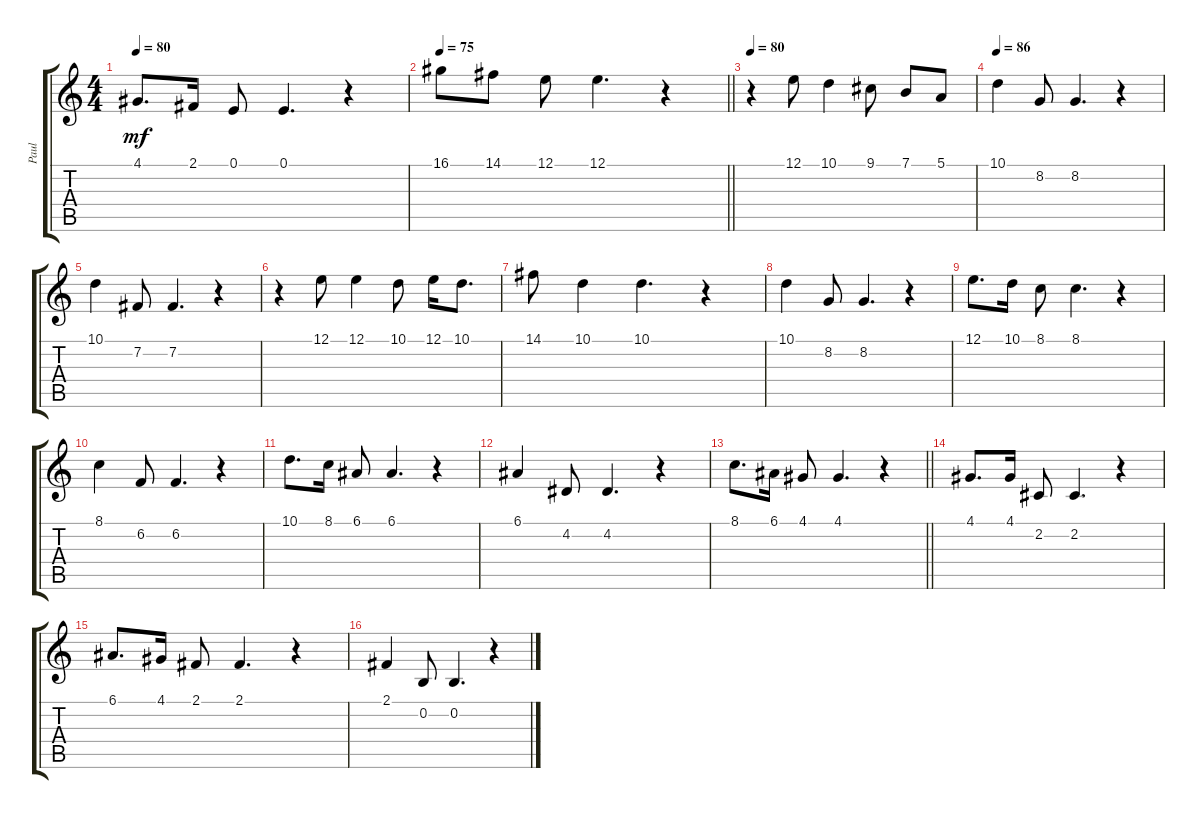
\track ("Paul" "Paul") {instrument baritonesax}
\staff {score tabs}
\tuning (E4 B3 G3 D3 A2 E2) {hide}
\ts (4 4)
\tempo 80
\clef g2
\ks c
4.1.8{d dy mf} 2.1.16 0.1.8 0.1.4{d} r.4 |
\tempo 75
\barLineRight lightlight
16.1.8 14.1.8 12.1.8 12.1.4{d} r.4 |
\tempo 80
r.4 12.1.8 10.1.4 9.1.8 7.1.8 5.1.8 |
\tempo 86
10.1.4 8.2.8 8.2.4{d} r.4 |
10.1.4 7.2.8 7.2.4{d} r.4 |
r.4 12.1.8 12.1.4 10.1.8 12.1.16 10.1.8{d} |
14.1.8 10.1.4 10.1.4{d} r.4 |
10.1.4 8.2.8 8.2.4{d} r.4 |
12.1.8{d} 10.1.16 8.1.8 8.1.4{d} r.4 |
8.1.4 6.2.8 6.2.4{d} r.4 |
10.1.8{d} 8.1.16 6.1.8 6.1.4{d} r.4 |
6.1.4 4.2.8 4.2.4{d} r.4 |
\barLineRight lightlight
8.1.8{d} 6.1.16 4.1.8 4.1.4{d} r.4 |
4.1.8{d} 4.1.16 2.2.8 2.2.4{d} r.4 |
6.1.8{d} 4.1.16 2.1.8 2.1.4{d} r.4 |
2.1.4 0.2.8 0.2.4{d} r.4
